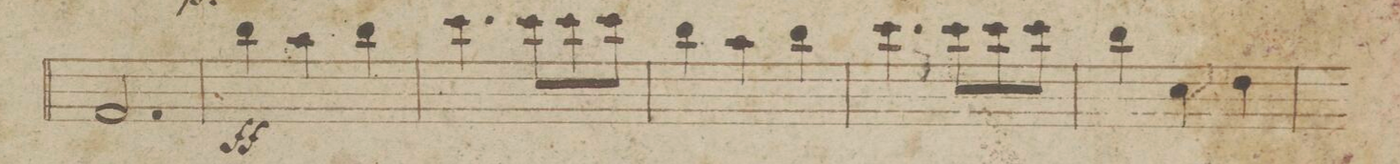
**kern	**dynam
*I"Fagotto Primo.	*
*clefF4	*
*k[b-e-a-d-g-]	*
*M3/4	*
2.AA-/	.
=31	=31
4d-\	ff
4c\	.
4d-\	.
=32	=32
4.e-\	.
8e-\L	.
8e-\	.
8e-\J	.
=33	=33
4d-\	.
4c\	.
4d-\	.
=34	=34
4.e-\	.
8e-\L	.
8e-\	.
8e-\J	.
=35	=35
4d-\	.
4E-\	.
4F\	.
=36	=36
*-	*-
